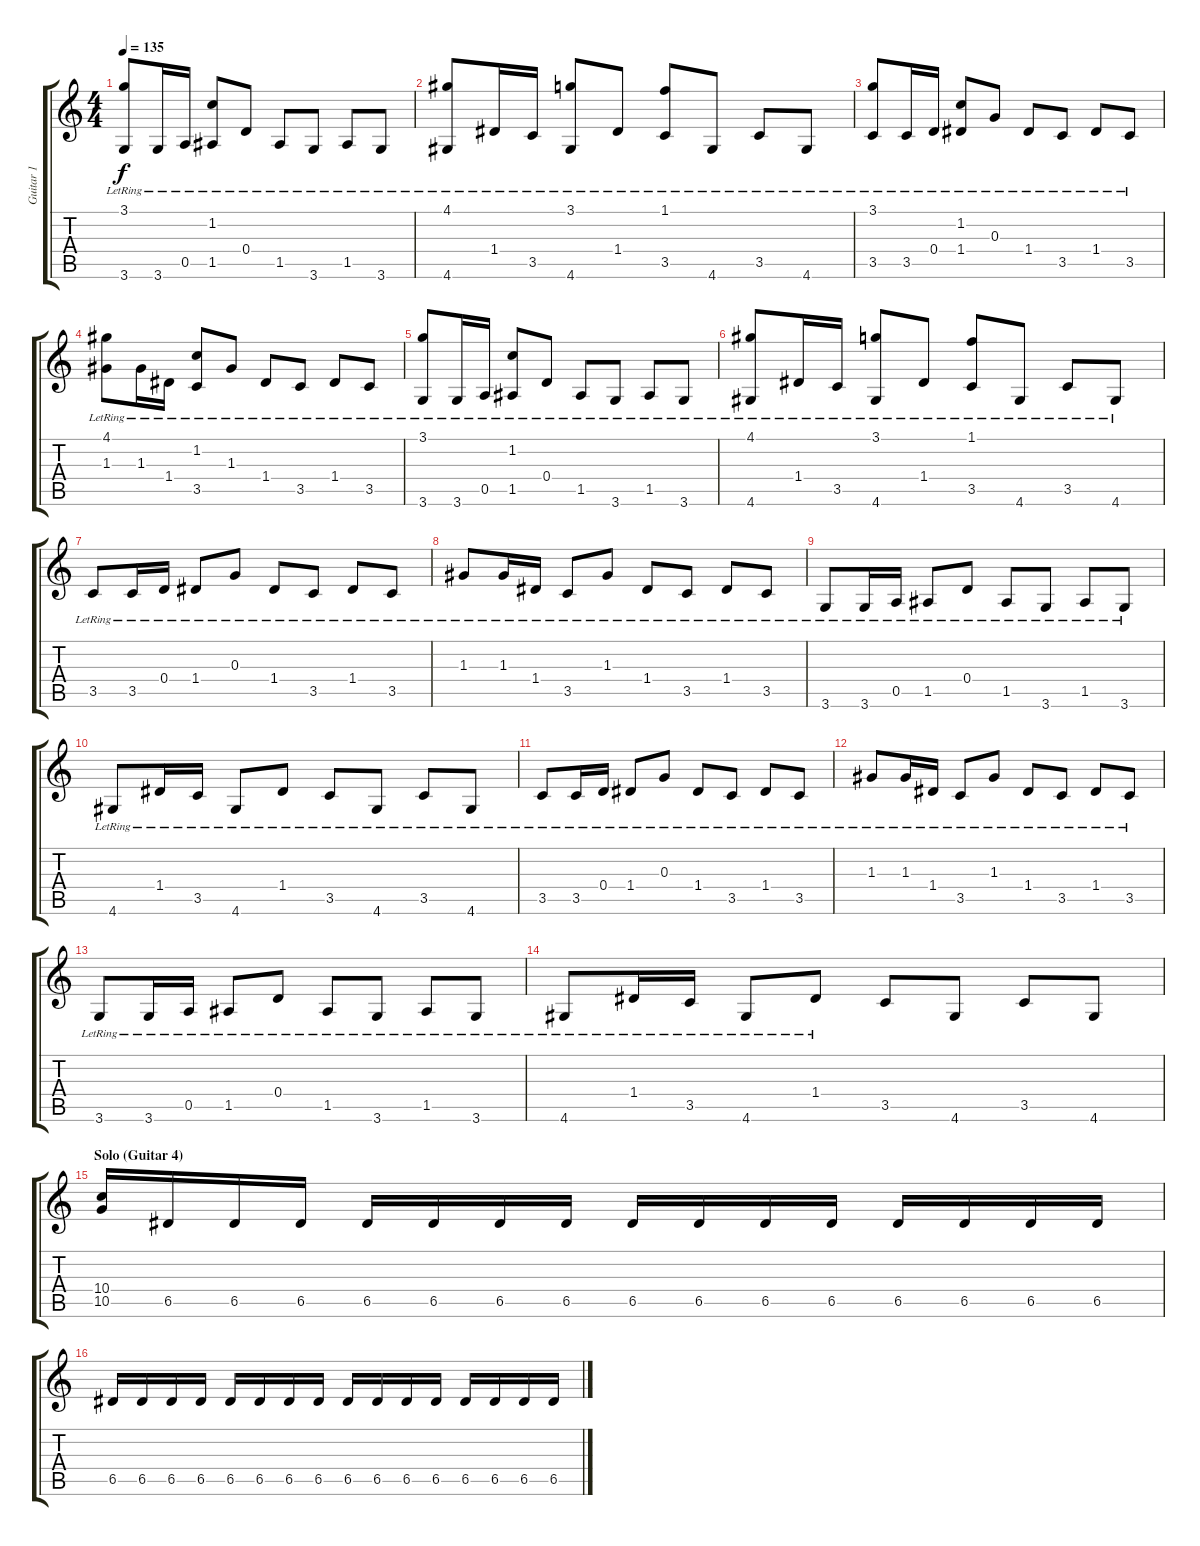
\track ("Guitar 1" "Guitar 1") {instrument distortionguitar}
\staff {score tabs}
\tuning (E4 B3 G3 D3 A2 E2) {hide}
\ts (4 4)
\tempo 135
\clef g2
\ks c
(3.1{lr} 3.6{lr}).8{dy f instrument acousticguitarsteel} 3.6{lr}.16 0.5{lr}.16 (1.2{lr} 1.5{lr}).8 0.4{lr}.8 1.5{lr}.8 3.6{lr}.8 1.5{lr}.8 3.6{lr}.8 |
(4.1{lr} 4.6{lr}).8{instrument acousticguitarsteel} 1.4{lr}.16 3.5{lr}.16 (3.1{lr} 4.6{lr}).8 1.4{lr}.8 (1.1{lr} 3.5{lr}).8 4.6{lr}.8 3.5{lr}.8 4.6{lr}.8 |
(3.1{lr} 3.5{lr}).8{volume 16 instrument acousticguitarsteel} 3.5{lr}.16 0.4{lr}.16 (1.2{lr} 1.4{lr}).8 0.3{lr}.8 1.4{lr}.8 3.5{lr}.8 1.4{lr}.8 3.5{lr}.8 |
(4.1{lr} 1.3{lr}).8{instrument acousticguitarsteel} 1.3{lr}.16 1.4{lr}.16 (1.2{lr} 3.5{lr}).8 1.3{lr}.8 1.4{lr}.8 3.5{lr}.8 1.4{lr}.8 3.5{lr}.8 |
(3.1{lr} 3.6{lr}).8{instrument acousticguitarsteel} 3.6{lr}.16 0.5{lr}.16 (1.2{lr} 1.5{lr}).8 0.4{lr}.8 1.5{lr}.8 3.6{lr}.8 1.5{lr}.8 3.6{lr}.8 |
(4.1{lr} 4.6{lr}).8{instrument acousticguitarsteel} 1.4{lr}.16 3.5{lr}.16 (3.1{lr} 4.6{lr}).8 1.4{lr}.8 (1.1{lr} 3.5{lr}).8 4.6{lr}.8 3.5{lr}.8 4.6{lr}.8 |
3.5{lr}.8{volume 16 instrument acousticguitarsteel} 3.5{lr}.16 0.4{lr}.16 1.4{lr}.8 0.3{lr}.8 1.4{lr}.8 3.5{lr}.8 1.4{lr}.8 3.5{lr}.8 |
1.3{lr}.8{instrument acousticguitarsteel} 1.3{lr}.16 1.4{lr}.16 3.5{lr}.8 1.3{lr}.8 1.4{lr}.8 3.5{lr}.8 1.4{lr}.8 3.5{lr}.8 |
3.6{lr}.8{instrument acousticguitarsteel} 3.6{lr}.16 0.5{lr}.16 1.5{lr}.8 0.4{lr}.8 1.5{lr}.8 3.6{lr}.8 1.5{lr}.8 3.6{lr}.8 |
4.6{lr}.8{instrument acousticguitarsteel} 1.4{lr}.16 3.5{lr}.16 4.6{lr}.8 1.4{lr}.8 3.5{lr}.8 4.6{lr}.8 3.5{lr}.8 4.6{lr}.8 |
3.5{lr}.8{volume 16 instrument acousticguitarsteel} 3.5{lr}.16 0.4{lr}.16 1.4{lr}.8 0.3{lr}.8 1.4{lr}.8 3.5{lr}.8 1.4{lr}.8 3.5{lr}.8 |
1.3{lr}.8{instrument acousticguitarsteel} 1.3{lr}.16 1.4{lr}.16 3.5{lr}.8 1.3{lr}.8 1.4{lr}.8 3.5{lr}.8 1.4{lr}.8 3.5{lr}.8 |
3.6{lr}.8{instrument acousticguitarsteel} 3.6{lr}.16 0.5{lr}.16 1.5{lr}.8 0.4{lr}.8 1.5{lr}.8 3.6{lr}.8 1.5{lr}.8 3.6{lr}.8 |
4.6{lr}.8{instrument acousticguitarsteel} 1.4{lr}.16 3.5{lr}.16 4.6{lr}.8 1.4{lr}.8 3.5.8{instrument distortionguitar} 4.6.8 3.5.8 4.6.8 |
\section ("" "Solo (Guitar 4)")
(10.4 10.5).16{volume 16 instrument distortionguitar} 6.5.16 6.5.16 6.5.16 6.5.16 6.5.16 6.5.16 6.5.16 6.5.16 6.5.16 6.5.16 6.5.16 6.5.16 6.5.16 6.5.16 6.5.16 |
6.5.16 6.5.16 6.5.16 6.5.16 6.5.16 6.5.16 6.5.16 6.5.16 6.5.16 6.5.16 6.5.16 6.5.16 6.5.16 6.5.16 6.5.16 6.5.16
